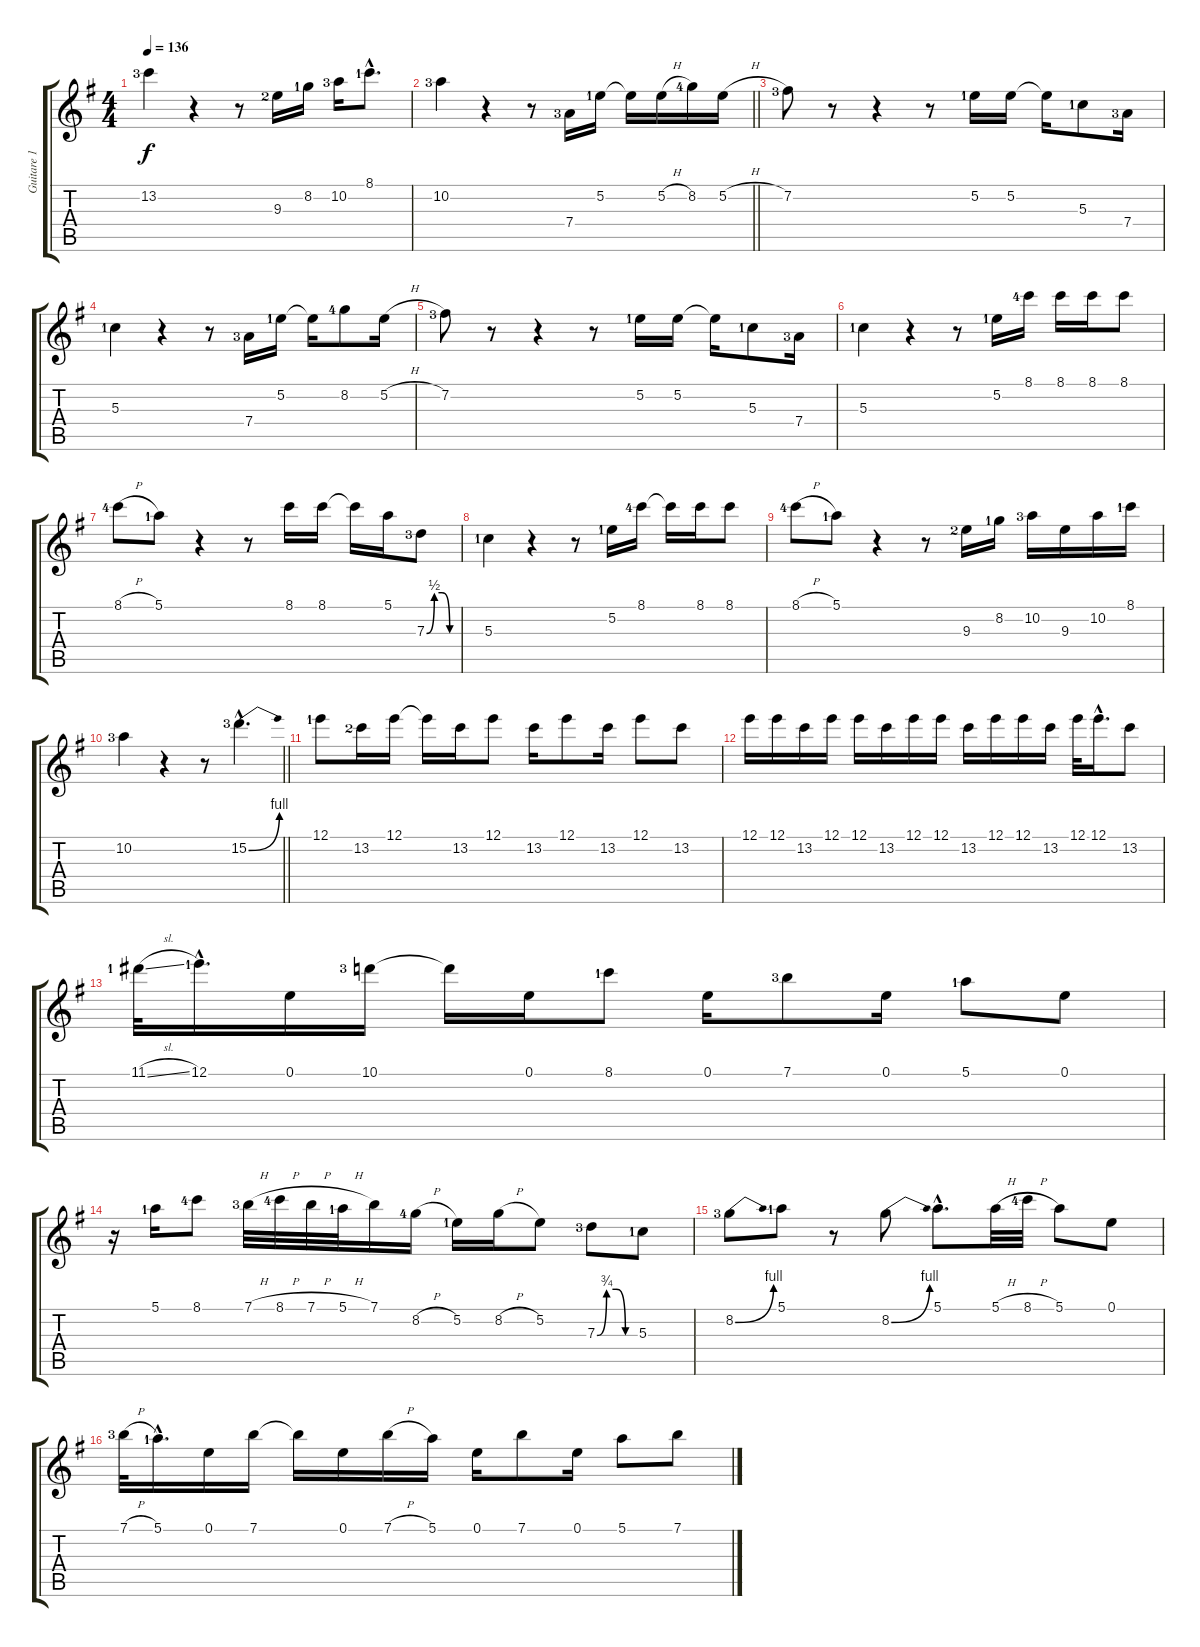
\track ("Guitare 1" "Guitare 1") {instrument distortionguitar}
\staff {score tabs}
\tuning (E4 B3 G3 D3 A2 E2) {hide}
\ts (4 4)
\tempo 136
\clef g2
\ks g
13.2{lf 4}.4{dy f} r.4 r.8 9.3{lf 3}.16 8.2{lf 2}.16 10.2{lf 4}.16 8.1{hac lf 2}.8{d} |
\barLineRight lightlight
10.2{lf 4}.4 r.4 r.8 7.4{lf 4}.16 5.2{lf 2}.16 5.2{t}.16 5.2{h}.16 8.2{lf 5}.16 5.2{h}.16 |
7.2{lf 4}.8 r.8 r.4 r.8 5.2{lf 2}.16 5.2.16 5.2{t}.16 5.3{lf 2}.8 7.4{lf 4}.16 |
5.3{lf 2}.4 r.4 r.8 7.4{lf 4}.16 5.2{lf 2}.16 5.2{t}.16 8.2{lf 5}.8 5.2{h}.16 |
7.2{lf 4}.8 r.8 r.4 r.8 5.2{lf 2}.16 5.2.16 5.2{t}.16 5.3{lf 2}.8 7.4{lf 4}.16 |
5.3{lf 2}.4 r.4 r.8 5.2{lf 2}.16 8.1{lf 5}.16 8.1.16 8.1.16 8.1.8 |
8.1{h lf 5}.8 5.1{lf 2}.8 r.4 r.8 8.1.16 8.1.16 8.1{t}.16 5.1.16 7.3{be (custom 0 0 15 2 30 2 45 0 60 0) lf 4}.8 |
5.3{lf 2}.4 r.4 r.8 5.2{lf 2}.16 8.1{lf 5}.16 8.1{t}.16 8.1.16 8.1.8 |
8.1{h lf 5}.8 5.1{lf 2}.8 r.4 r.8 9.3{lf 3}.16 8.2{lf 2}.16 10.2{lf 4}.16 9.3.16 10.2.16 8.1{lf 2}.16 |
\barLineRight lightlight
10.2{lf 4}.4 r.4 r.8 15.2{be (bend 0 0 60 4) hac lf 4}.4{d} |
12.1{lf 2}.8 13.2{lf 3}.16 12.1.16 12.1{t}.16 13.2.16 12.1.8 13.2.16 12.1.8 13.2.16 12.1.8 13.2.8 |
12.1.16 12.1.16 13.2.16 12.1.16 12.1.16 13.2.16 12.1.16 12.1.16 13.2.16 12.1.16 12.1.16 13.2.16 12.1.32 12.1{hac}.16{d} 13.2.8 |
11.1{sl lf 2}.32 12.1{hac lf 2}.16{d} 0.1.16 10.1{lf 4}.16 10.1{t}.16 0.1.16 8.1{lf 2}.8 0.1.16 7.1{lf 4}.8 0.1.16 5.1{lf 2}.8 0.1.8 |
r.16 5.1{lf 2}.16 8.1{lf 5}.8 7.1{h lf 4}.32 8.1{h lf 5}.32 7.1{h}.32 5.1{h lf 2}.32 7.1.16 8.2{h lf 5}.16 5.2{lf 2}.16 8.2{h}.16 5.2.8 7.3{be (custom 0 0 15 3 30 3 45 0 60 0) lf 4}.8 5.3{lf 2}.8 |
8.2{be (bend 0 0 60 4) lf 4}.8 5.1{lf 2}.8 r.8 8.2{be (bend 0 0 60 4)}.8 5.1{hac}.8{d} 5.1{h}.32 8.1{h lf 5}.32 5.1.8 0.1.8 |
7.1{h lf 4}.32 5.1{hac lf 2}.16{d} 0.1.16 7.1.16 7.1{t}.16 0.1.16 7.1{h}.16 5.1.16 0.1.16 7.1.8 0.1.16 5.1.8 7.1.8
